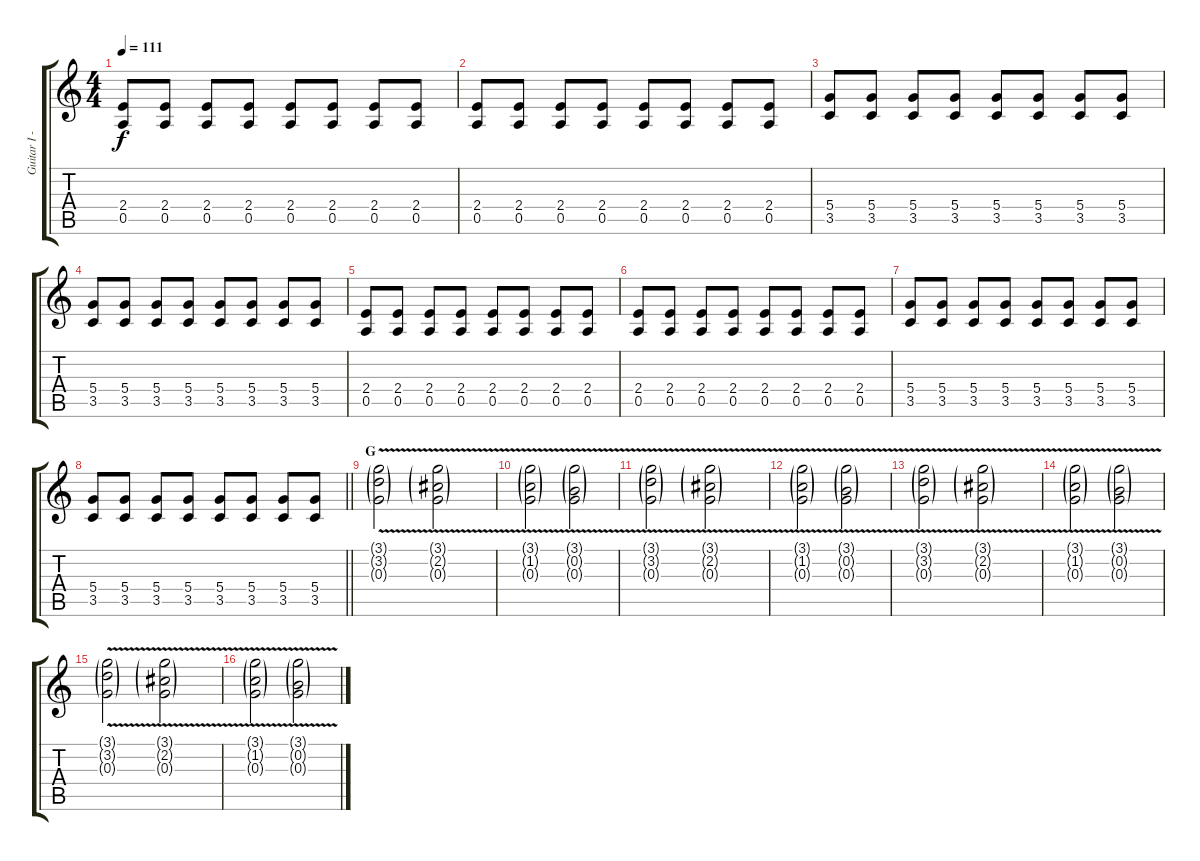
\track ("Guitar I - Gotoh" "Guitar I -") {instrument distortionguitar}
\staff {score tabs}
\tuning (E4 B3 G3 D3 A2 E2) {hide}
\ts (4 4)
\tempo 111
\clef g2
\ks c
(2.4 0.5).8{dy f} (2.4 0.5).8 (2.4 0.5).8 (2.4 0.5).8 (2.4 0.5).8 (2.4 0.5).8 (2.4 0.5).8 (2.4 0.5).8 |
(2.4 0.5).8 (2.4 0.5).8 (2.4 0.5).8 (2.4 0.5).8 (2.4 0.5).8 (2.4 0.5).8 (2.4 0.5).8 (2.4 0.5).8 |
(5.4 3.5).8 (5.4 3.5).8 (5.4 3.5).8 (5.4 3.5).8 (5.4 3.5).8 (5.4 3.5).8 (5.4 3.5).8 (5.4 3.5).8 |
(5.4 3.5).8 (5.4 3.5).8 (5.4 3.5).8 (5.4 3.5).8 (5.4 3.5).8 (5.4 3.5).8 (5.4 3.5).8 (5.4 3.5).8 |
(2.4 0.5).8 (2.4 0.5).8 (2.4 0.5).8 (2.4 0.5).8 (2.4 0.5).8 (2.4 0.5).8 (2.4 0.5).8 (2.4 0.5).8 |
(2.4 0.5).8 (2.4 0.5).8 (2.4 0.5).8 (2.4 0.5).8 (2.4 0.5).8 (2.4 0.5).8 (2.4 0.5).8 (2.4 0.5).8 |
(5.4 3.5).8 (5.4 3.5).8 (5.4 3.5).8 (5.4 3.5).8 (5.4 3.5).8 (5.4 3.5).8 (5.4 3.5).8 (5.4 3.5).8 |
\barLineRight lightlight
(5.4 3.5).8 (5.4 3.5).8 (5.4 3.5).8 (5.4 3.5).8 (5.4 3.5).8 (5.4 3.5).8 (5.4 3.5).8 (5.4 3.5).8 |
\section ("" "G")
(3.1{v g} 3.2{v g} 0.3{v g}).2 (3.1{v g} 2.2{v g} 0.3{v g}).2 |
(3.1{v g} 1.2{v g} 0.3{v g}).2 (3.1{v g} 0.2{v g} 0.3{v g}).2 |
(3.1{v g} 3.2{v g} 0.3{v g}).2 (3.1{v g} 2.2{v g} 0.3{v g}).2 |
(3.1{v g} 1.2{v g} 0.3{v g}).2 (3.1{v g} 0.2{v g} 0.3{v g}).2 |
(3.1{v g} 3.2{v g} 0.3{v g}).2 (3.1{v g} 2.2{v g} 0.3{v g}).2 |
(3.1{v g} 1.2{v g} 0.3{v g}).2 (3.1{v g} 0.2{v g} 0.3{v g}).2 |
(3.1{v g} 3.2{v g} 0.3{v g}).2 (3.1{v g} 2.2{v g} 0.3{v g}).2 |
(3.1{v g} 1.2{v g} 0.3{v g}).2 (3.1{v g} 0.2{v g} 0.3{v g}).2
